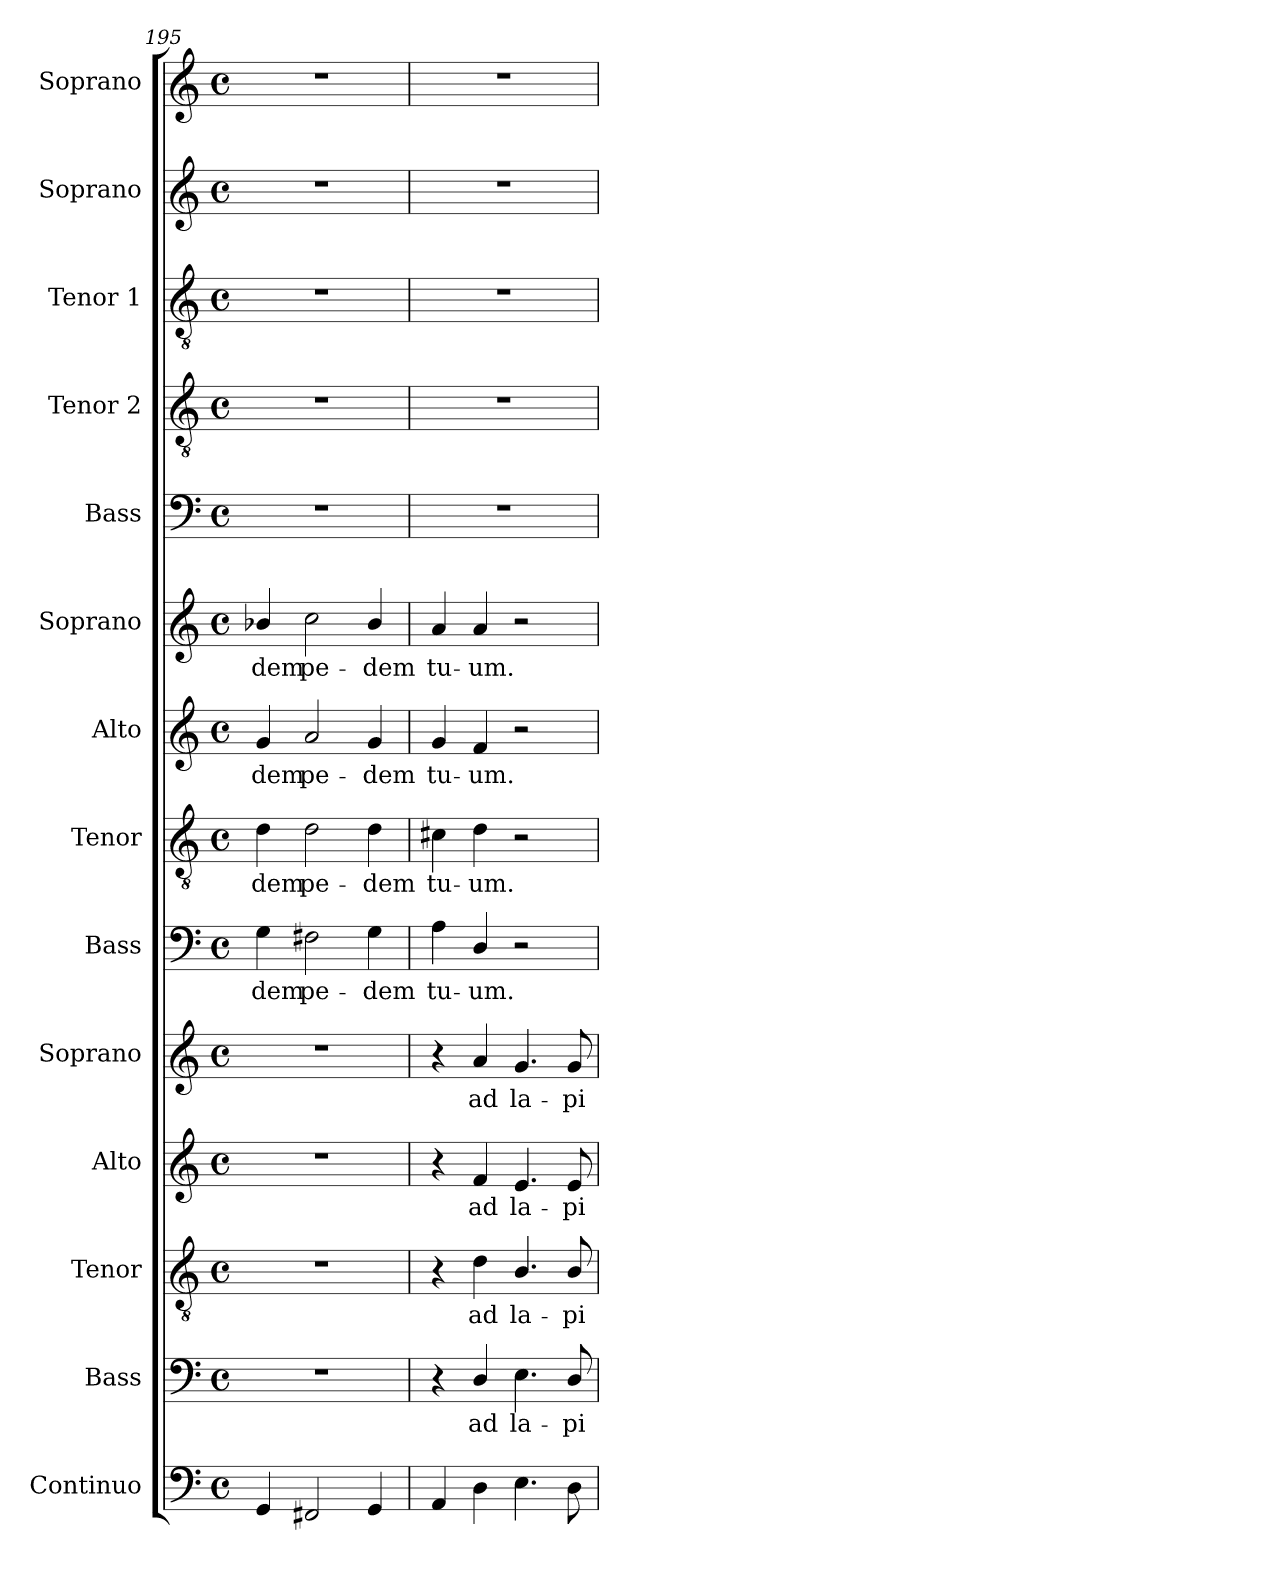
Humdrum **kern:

**kern	**kern	**text	**kern	**text	**kern	**text	**kern	**text	**kern	**text	**kern	**text	**kern	**text	**kern	**text	**kern	**kern	**kern	**kern	**kern
*part14	*part13	*part13	*part12	*part12	*part11	*part11	*part10	*part10	*part9	*part9	*part8	*part8	*part7	*part7	*part6	*part6	*part5	*part4	*part3	*part2	*part1
*staff14	*staff13	*staff13	*staff12	*staff12	*staff11	*staff11	*staff10	*staff10	*staff9	*staff9	*staff8	*staff8	*staff7	*staff7	*staff6	*staff6	*staff5	*staff4	*staff3	*staff2	*staff1
*I"Continuo	*I"Bass	*	*I"Tenor	*	*I"Alto	*	*I"Soprano	*	*I"Bass	*	*I"Tenor	*	*I"Alto	*	*I"Soprano	*	*I"Bass	*I"Tenor 2	*I"Tenor 1	*I"Soprano	*I"Soprano
*I'Cont.	*I'B.	*	*I'T.	*	*I'A.	*	*I'S.	*	*I'B.	*	*I'T.	*	*I'A.	*	*I'S.	*	*I'B.	*I'T2.	*I'T1.	*I'S.	*I'S.
*clefF4	*clefF4	*	*clefGv2	*	*clefG2	*	*clefG2	*	*clefF4	*	*clefGv2	*	*clefG2	*	*clefG2	*	*clefF4	*clefGv2	*clefGv2	*clefG2	*clefG2
*	*	*	*ITrd7c12	*	*	*	*	*	*	*	*ITrd7c12	*	*	*	*	*	*	*ITrd7c12	*ITrd7c12	*	*
*k[]	*k[]	*	*k[]	*	*k[]	*	*k[]	*	*k[]	*	*k[]	*	*k[]	*	*k[]	*	*k[]	*k[]	*k[]	*k[]	*k[]
*C:	*C:	*	*C:	*	*C:	*	*C:	*	*C:	*	*C:	*	*C:	*	*C:	*	*C:	*C:	*C:	*C:	*C:
*M4/4	*M4/4	*	*M4/4	*	*M4/4	*	*M4/4	*	*M4/4	*	*M4/4	*	*M4/4	*	*M4/4	*	*M4/4	*M4/4	*M4/4	*M4/4	*M4/4
*met(c)	*met(c)	*	*met(c)	*	*met(c)	*	*met(c)	*	*met(c)	*	*met(c)	*	*met(c)	*	*met(c)	*	*met(c)	*met(c)	*met(c)	*met(c)	*met(c)
=195	=195	=195	=195	=195	=195	=195	=195	=195	=195	=195	=195	=195	=195	=195	=195	=195	=195	=195	=195	=195	=195
!	!	!	!	!	!	!	!	!	!	!LO:LY:b:color=#000000	!	!	!	!	!	!	!	!	!	!	!
!	!	!	!	!	!	!	!	!	!	!	!	!LO:LY:b:color=#000000	!	!	!	!	!	!	!	!	!
!	!	!	!	!	!	!	!	!	!	!	!	!	!	!LO:LY:b:color=#000000	!	!	!	!	!	!	!
!	!	!	!	!	!	!	!	!	!	!	!	!	!	!	!	!LO:LY:b:color=#000000	!	!	!	!	!
4GGi/	1r	.	1r	.	1r	.	1r	.	4Gi\	-dem	4Di\	-dem	4gi/	-dem	4b-Xi/	-dem	1r	1r	1r	1r	1r
!	!	!	!	!	!	!	!	!	!	!LO:LY:b:color=#000000	!	!	!	!	!	!	!	!	!	!	!
!	!	!	!	!	!	!	!	!	!	!	!	!LO:LY:b:color=#000000	!	!	!	!	!	!	!	!	!
!	!	!	!	!	!	!	!	!	!	!	!	!	!	!LO:LY:b:color=#000000	!	!	!	!	!	!	!
!	!	!	!	!	!	!	!	!	!	!	!	!	!	!	!	!LO:LY:b:color=#000000	!	!	!	!	!
2FF#Xi/	.	.	.	.	.	.	.	.	2F#Xi\	pe-	2Di\	pe-	2ai/	pe-	2cci\	pe-	.	.	.	.	.
!	!	!	!	!	!	!	!	!	!	!LO:LY:b:color=#000000	!	!	!	!	!	!	!	!	!	!	!
!	!	!	!	!	!	!	!	!	!	!	!	!LO:LY:b:color=#000000	!	!	!	!	!	!	!	!	!
!	!	!	!	!	!	!	!	!	!	!	!	!	!	!LO:LY:b:color=#000000	!	!	!	!	!	!	!
!	!	!	!	!	!	!	!	!	!	!	!	!	!	!	!	!LO:LY:b:color=#000000	!	!	!	!	!
4GGi/	.	.	.	.	.	.	.	.	4Gi\	-dem	4Di\	-dem	4gi/	-dem	4b-i/	-dem	.	.	.	.	.
=196	=196	=196	=196	=196	=196	=196	=196	=196	=196	=196	=196	=196	=196	=196	=196	=196	=196	=196	=196	=196	=196
!	!	!	!	!	!	!	!	!	!	!LO:LY:b:color=#000000	!	!	!	!	!	!	!	!	!	!	!
!	!	!	!	!	!	!	!	!	!	!	!	!LO:LY:b:color=#000000	!	!	!	!	!	!	!	!	!
!	!	!	!	!	!	!	!	!	!	!	!	!	!	!LO:LY:b:color=#000000	!	!	!	!	!	!	!
!	!	!	!	!	!	!	!	!	!	!	!	!	!	!	!	!LO:LY:b:color=#000000	!	!	!	!	!
4AAi/	4r	.	4r	.	4r	.	4r	.	4Ai\	tu-	4C#Xi\	tu-	4gi/	tu-	4ai/	tu-	1r	1r	1r	1r	1r
!	!	!LO:LY:b:color=#000000	!	!	!	!	!	!	!	!	!	!	!	!	!	!	!	!	!	!	!
!	!	!	!	!LO:LY:b:color=#000000	!	!	!	!	!	!	!	!	!	!	!	!	!	!	!	!	!
!	!	!	!	!	!	!LO:LY:b:color=#000000	!	!	!	!	!	!	!	!	!	!	!	!	!	!	!
!	!	!	!	!	!	!	!	!LO:LY:b:color=#000000	!	!	!	!	!	!	!	!	!	!	!	!	!
!	!	!	!	!	!	!	!	!	!	!LO:LY:b:color=#000000	!	!	!	!	!	!	!	!	!	!	!
!	!	!	!	!	!	!	!	!	!	!	!	!LO:LY:b:color=#000000	!	!	!	!	!	!	!	!	!
!	!	!	!	!	!	!	!	!	!	!	!	!	!	!LO:LY:b:color=#000000	!	!	!	!	!	!	!
!	!	!	!	!	!	!	!	!	!	!	!	!	!	!	!	!LO:LY:b:color=#000000	!	!	!	!	!
4Di\	4Di/	ad	4Di\	ad	4fi/	ad	4ai/	ad	4Di/	-um.	4Di\	-um.	4fi/	-um.	4ai/	-um.	.	.	.	.	.
!	!	!LO:LY:b:color=#000000	!	!	!	!	!	!	!	!	!	!	!	!	!	!	!	!	!	!	!
!	!	!	!	!LO:LY:b:color=#000000	!	!	!	!	!	!	!	!	!	!	!	!	!	!	!	!	!
!	!	!	!	!	!	!LO:LY:b:color=#000000	!	!	!	!	!	!	!	!	!	!	!	!	!	!	!
!	!	!	!	!	!	!	!	!LO:LY:b:color=#000000	!	!	!	!	!	!	!	!	!	!	!	!	!
4.Ei\	4.Ei\	la-	4.BBi/	la-	4.ei/	la-	4.gi/	la-	2r	.	2r	.	2r	.	2r	.	.	.	.	.	.
!	!	!LO:LY:b:color=#000000	!	!	!	!	!	!	!	!	!	!	!	!	!	!	!	!	!	!	!
!	!	!	!	!LO:LY:b:color=#000000	!	!	!	!	!	!	!	!	!	!	!	!	!	!	!	!	!
!	!	!	!	!	!	!LO:LY:b:color=#000000	!	!	!	!	!	!	!	!	!	!	!	!	!	!	!
!	!	!	!	!	!	!	!	!LO:LY:b:color=#000000	!	!	!	!	!	!	!	!	!	!	!	!	!
8Di\	8Di/	-pi	8BBi/	-pi-	8ei/	-pi	8gi/	-pi	.	.	.	.	.	.	.	.	.	.	.	.	.
=	=	=	=	=	=	=	=	=	=	=	=	=	=	=	=	=	=	=	=	=	=
*-	*-	*-	*-	*-	*-	*-	*-	*-	*-	*-	*-	*-	*-	*-	*-	*-	*-	*-	*-	*-	*-
